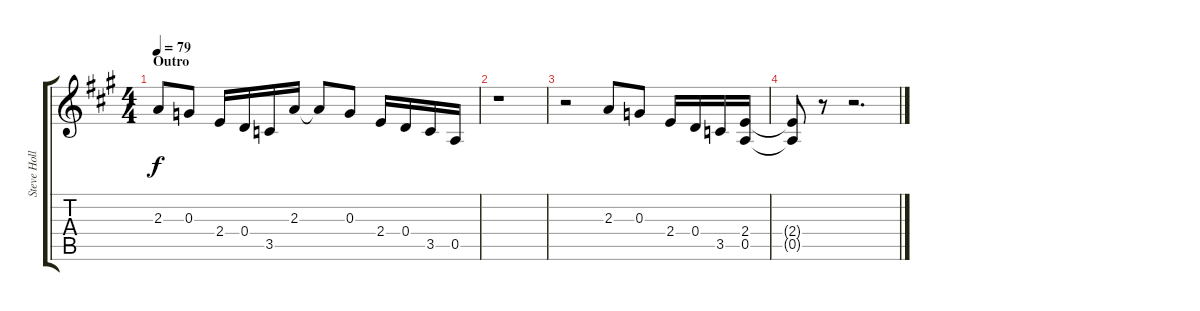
\track ("Steve Holland Guitar" "Steve Holl") {instrument overdrivenguitar}
\staff {score tabs}
\tuning (E4 B3 G3 D3 A2 E2) {hide}
\ts (4 4)
\section ("" "Outro")
\tempo 79
\clef g2
\ks a
2.3{t}.8{dy f} 0.3.8 2.4.16 0.4.16 3.5.16 2.3.16 2.3{t}.8 0.3.8 2.4.16 0.4.16 3.5.16 0.5.16 |
r.1 |
r.2 2.3.8 0.3.8 2.4.16 0.4.16 3.5.16 (2.4 0.5).16 |
(2.4{t} 0.5{t}).8 r.8 r.2{d}
